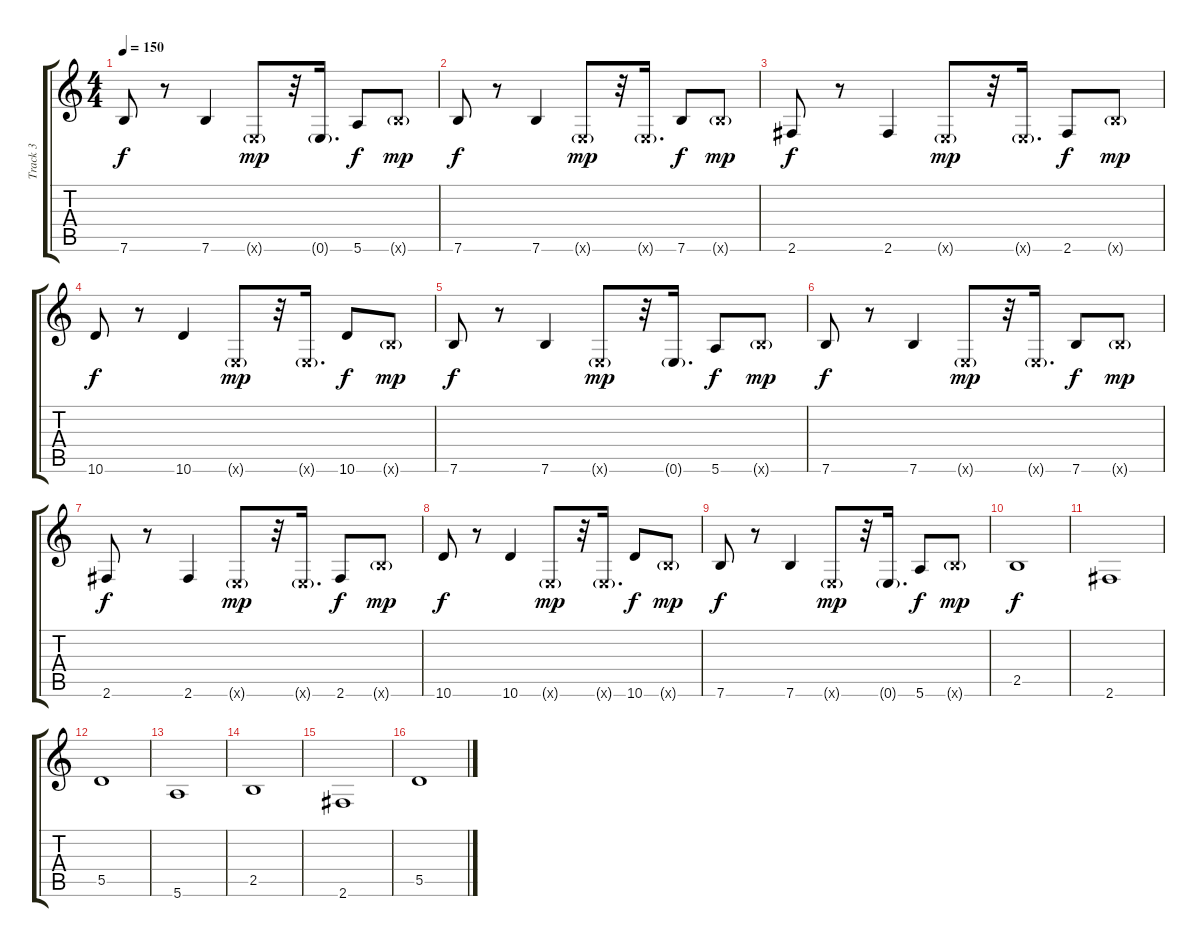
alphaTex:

\track ("Track 3" "Track 3") {instrument electricbasspick}
\staff {score tabs}
\tuning (E4 B3 G3 D3 A2 E2) {hide}
\ts (4 4)
\tempo 150
\clef g2
\ks c
7.6.8{dy f} r.8 7.6.4 0.6{g x}.8{dy mp} r.32 0.6{g}.16{d} 5.6.8{dy f} 7.6{g x}.8{dy mp} |
7.6.8{dy f} r.8 7.6.4 0.6{g x}.8{dy mp} r.32 0.6{g x}.16{d} 7.6.8{dy f} 7.6{g x}.8{dy mp} |
2.6.8{dy f} r.8 2.6.4 0.6{g x}.8{dy mp} r.32 0.6{g x}.16{d} 2.6.8{dy f} 7.6{g x}.8{dy mp} |
10.6.8{dy f} r.8 10.6.4 0.6{g x}.8{dy mp} r.32 0.6{g x}.16{d} 10.6.8{dy f} 7.6{g x}.8{dy mp} |
7.6.8{dy f} r.8 7.6.4 0.6{g x}.8{dy mp} r.32 0.6{g}.16{d} 5.6.8{dy f} 7.6{g x}.8{dy mp} |
7.6.8{dy f} r.8 7.6.4 0.6{g x}.8{dy mp} r.32 0.6{g x}.16{d} 7.6.8{dy f} 7.6{g x}.8{dy mp} |
2.6.8{dy f} r.8 2.6.4 0.6{g x}.8{dy mp} r.32 0.6{g x}.16{d} 2.6.8{dy f} 7.6{g x}.8{dy mp} |
10.6.8{dy f} r.8 10.6.4 0.6{g x}.8{dy mp} r.32 0.6{g x}.16{d} 10.6.8{dy f} 7.6{g x}.8{dy mp} |
7.6.8{dy f} r.8 7.6.4 0.6{g x}.8{dy mp} r.32 0.6{g}.16{d} 5.6.8{dy f} 7.6{g x}.8{dy mp} |
2.5.1{dy f} |
2.6.1 |
5.5.1 |
5.6.1 |
2.5.1 |
2.6.1 |
5.5.1
